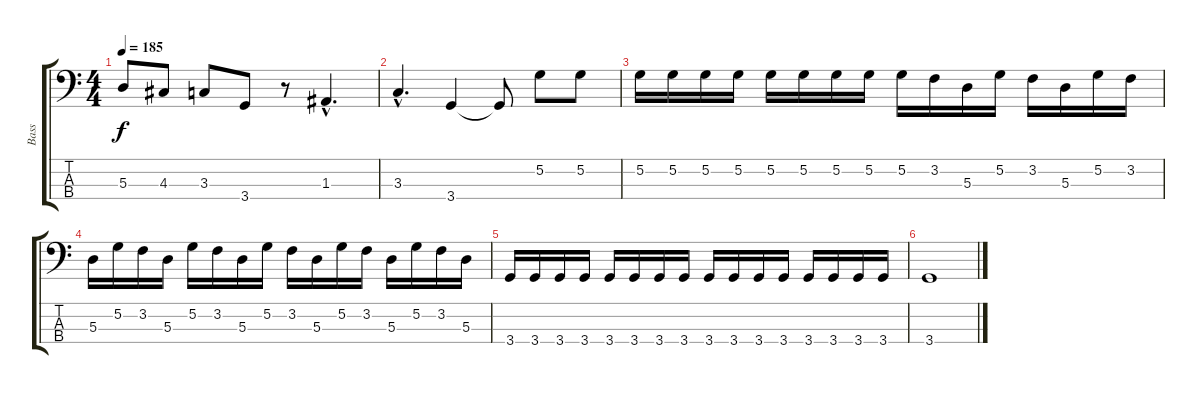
\track ("Bass" "Bass") {instrument electricbassfinger}
\staff {score tabs}
\tuning (G2 D2 A1 E1) {hide}
\ts (4 4)
\tempo 185
\clef f4
\ks c
5.3.8{dy f} 4.3.8 3.3.8 3.4.8 r.8 1.3{hac}.4{d} |
3.3{hac}.4{d} 3.4.4 3.4{t}.8 5.2.8 5.2.8 |
5.2.16 5.2.16 5.2.16 5.2.16 5.2.16 5.2.16 5.2.16 5.2.16 5.2.16 3.2.16 5.3.16 5.2.16 3.2.16 5.3.16 5.2.16 3.2.16 |
5.3.16 5.2.16 3.2.16 5.3.16 5.2.16 3.2.16 5.3.16 5.2.16 3.2.16 5.3.16 5.2.16 3.2.16 5.3.16 5.2.16 3.2.16 5.3.16 |
3.4.16 3.4.16 3.4.16 3.4.16 3.4.16 3.4.16 3.4.16 3.4.16 3.4.16 3.4.16 3.4.16 3.4.16 3.4.16 3.4.16 3.4.16 3.4.16 |
3.4.1
